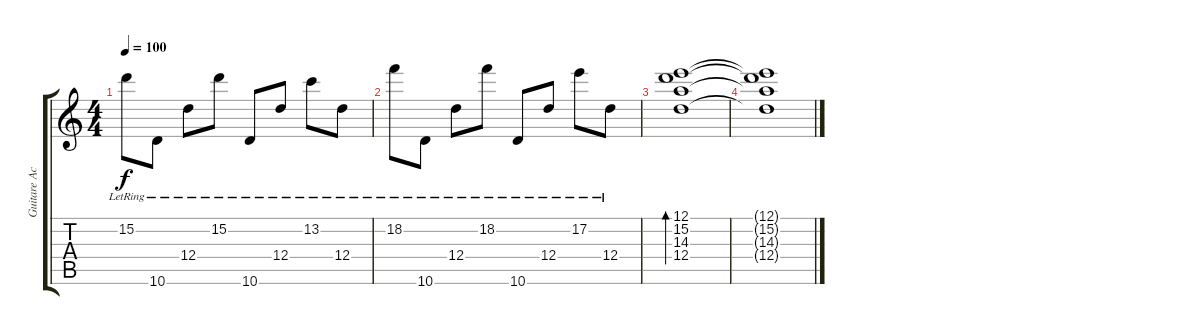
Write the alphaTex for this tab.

\track ("Guitare Acoustique " "Guitare Ac") {instrument electricguitarjazz}
\staff {score tabs}
\tuning (E4 B3 G3 D3 A2 E2) {hide}
\ts (4 4)
\tempo 100
\clef g2
\ks c
15.2{lr}.8{dy f} 10.6{lr}.8 12.4{lr}.8 15.2{lr}.8 10.6{lr}.8 12.4{lr}.8 13.2{lr}.8 12.4{lr}.8 |
18.2{lr}.8 10.6{lr}.8 12.4{lr}.8 18.2{lr}.8 10.6{lr}.8 12.4{lr}.8 17.2{lr}.8 12.4{lr}.8 |
(12.1 15.2 14.3 12.4).1{bd 480} |
(12.1{t} 15.2{t} 14.3{t} 12.4{t}).1
